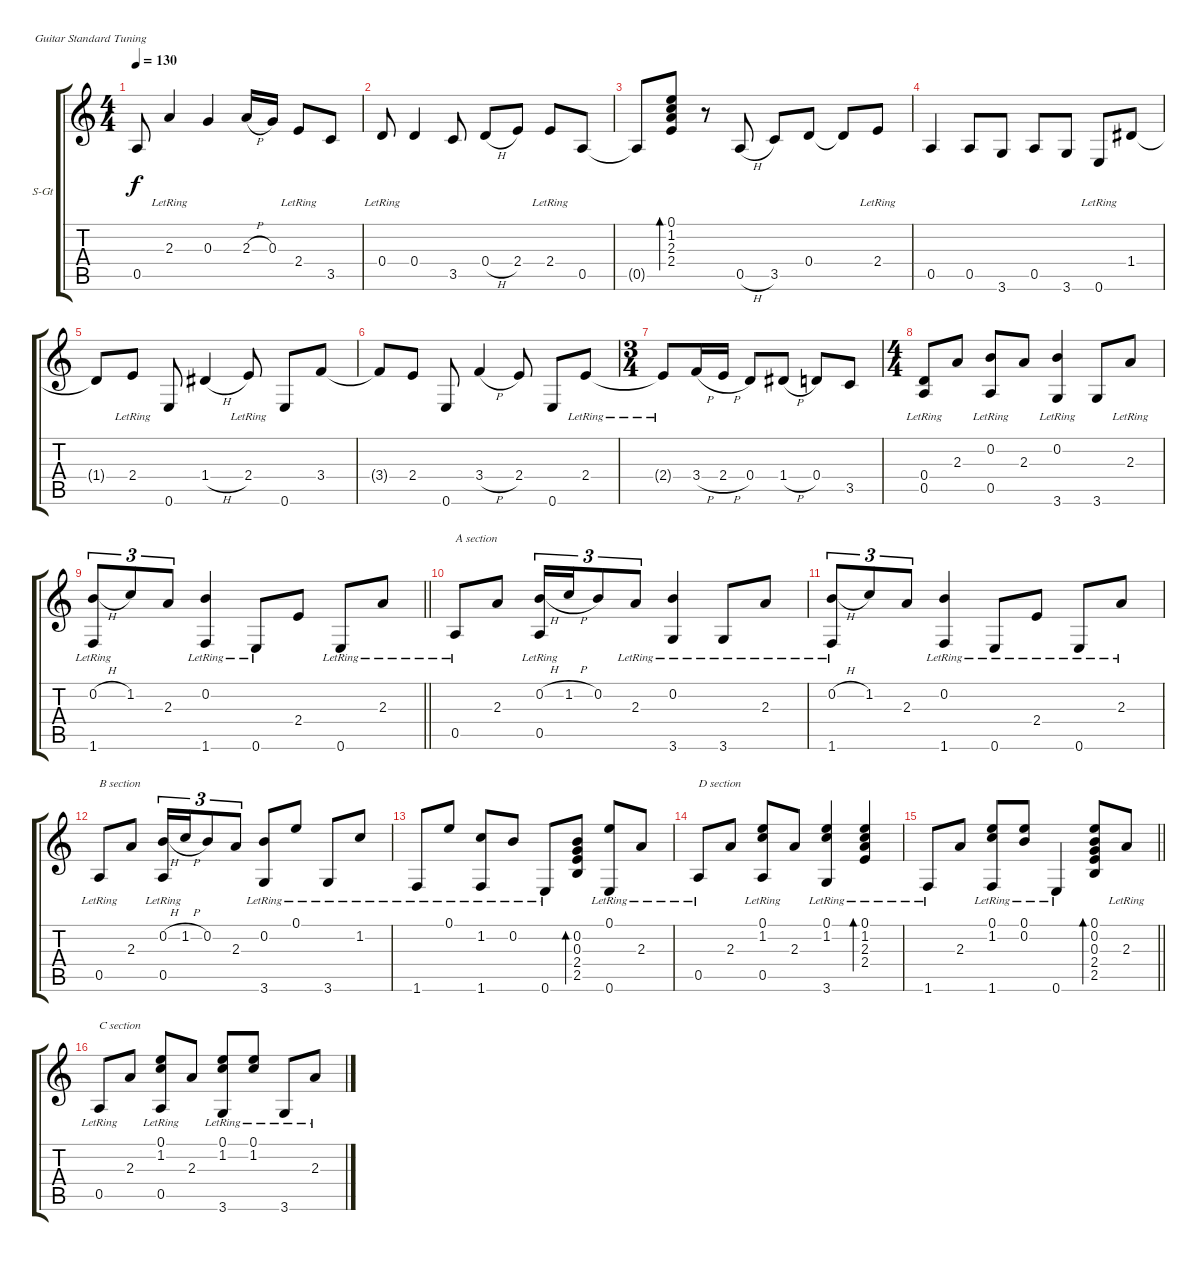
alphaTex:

\bracketExtendMode groupsimilarinstruments
\firstSystemTrackNameOrientation horizontal
\otherSystemsTrackNameOrientation horizontal
\track ("Bert Jansch" "S-Gt") {instrument acousticguitarsteel}
\staff {score tabs}
\tuning (E4 B3 G3 D3 A2 E2)
\ts (4 4)
\tempo 130
\clef g2
\ks c
0.5.8{dy f} 2.3{lr}.4 0.3.4 2.3{h}.16 0.3.16 2.4{lr}.8 3.5.8 |
0.4{lr}.8 0.4.4 3.5.8 0.4{h}.8 2.4.8 2.4{lr}.8 0.5.8 |
0.5{t}.8 (0.1 1.2 2.3 2.4).8{bd 30} r.8 0.5{h}.8 3.5.8 0.4.8 0.4{t}.8 2.4{lr}.8 |
0.5.4 0.5.8 3.6.8 0.5.8 3.6.8 0.6{lr}.8 1.4.8 |
1.4{t}.8 2.4{lr}.8 0.6.8 1.4{h}.4 2.4{lr}.8 0.6.8 3.4.8 |
3.4{t}.8 2.4.8 0.6.8 3.4{h}.4 2.4.8 0.6.8 2.4{lr}.8 |
\ts (3 4)
2.4{lr t}.8 3.4{h}.16 2.4{h}.16 0.4.8 1.4{h}.8 0.4.8 3.5.8 |
\ts (4 4)
(0.4 0.5{lr}).8 2.3.8 (0.2 0.5{lr}).8 2.3.8 (0.2 3.6{lr}).4 3.6.8 2.3{lr}.8 |
\barLineRight lightlight
(0.2{h} 1.6{lr}).8{tu (3 2)} 1.2.8{tu (3 2)} 2.3.8{tu (3 2)} (0.2 1.6{lr}).4 0.6{lr}.8 2.4.8 0.6{lr}.8 2.3{lr}.8 |
0.5{lr}.8{txt "A section"} 2.3.8 (0.2{h} 0.5{lr}).16{tu (3 2)} 1.2{h}.16{tu (3 2)} 0.2.8{tu (3 2)} 2.3{lr}.8{tu (3 2)} (0.2{lr} 3.6{lr}).4 3.6{lr}.8 2.3{lr}.8 |
(0.2{h} 1.6{lr}).8{tu (3 2)} 1.2.8{tu (3 2)} 2.3.8{tu (3 2)} (0.2{lr} 1.6{lr}).4 0.6{lr}.8 2.4{lr}.8 0.6{lr}.8 2.3{lr}.8 |
0.5{lr}.8{txt "B section"} 2.3.8 (0.2{h} 0.5{lr}).16{tu (3 2)} 1.2{h}.16{tu (3 2)} 0.2.8{tu (3 2)} 2.3.8{tu (3 2)} (0.2 3.6{lr}).8 0.1{lr}.8 3.6{lr}.8 1.2{lr}.8 |
1.6{lr}.8 0.1{lr}.8 (1.2 1.6{lr}).8 0.2{lr}.8 0.6{lr}.8 (0.2 0.3 2.4 2.5).8{bd 120} (0.1{lr} 0.6{lr}).8 2.3{lr}.8 |
0.5{lr}.8{txt "D section"} 2.3.8 (0.1{lr} 1.2{lr} 0.5{lr}).8 2.3.8 (0.1{lr} 1.2{lr} 3.6{lr}).4 (0.1{lr} 1.2 2.3{lr} 2.4{lr}).4{bd 120} |
\barLineRight lightlight
1.6{lr}.8 2.3.8 (0.1 1.2 1.6{lr}).8 (0.1{lr} 0.2{lr}).8 0.6{lr}.4 (0.1 0.2 0.3 2.4 2.5).8{bd 120} 2.3{lr}.8 |
0.5{lr}.8{txt "C section"} 2.3.8 (0.1{lr} 1.2 0.5{lr}).8 2.3.8 (0.1 1.2 3.6{lr}).8 (0.1{lr} 1.2{lr}).8 3.6{lr}.8 2.3{lr}.8
